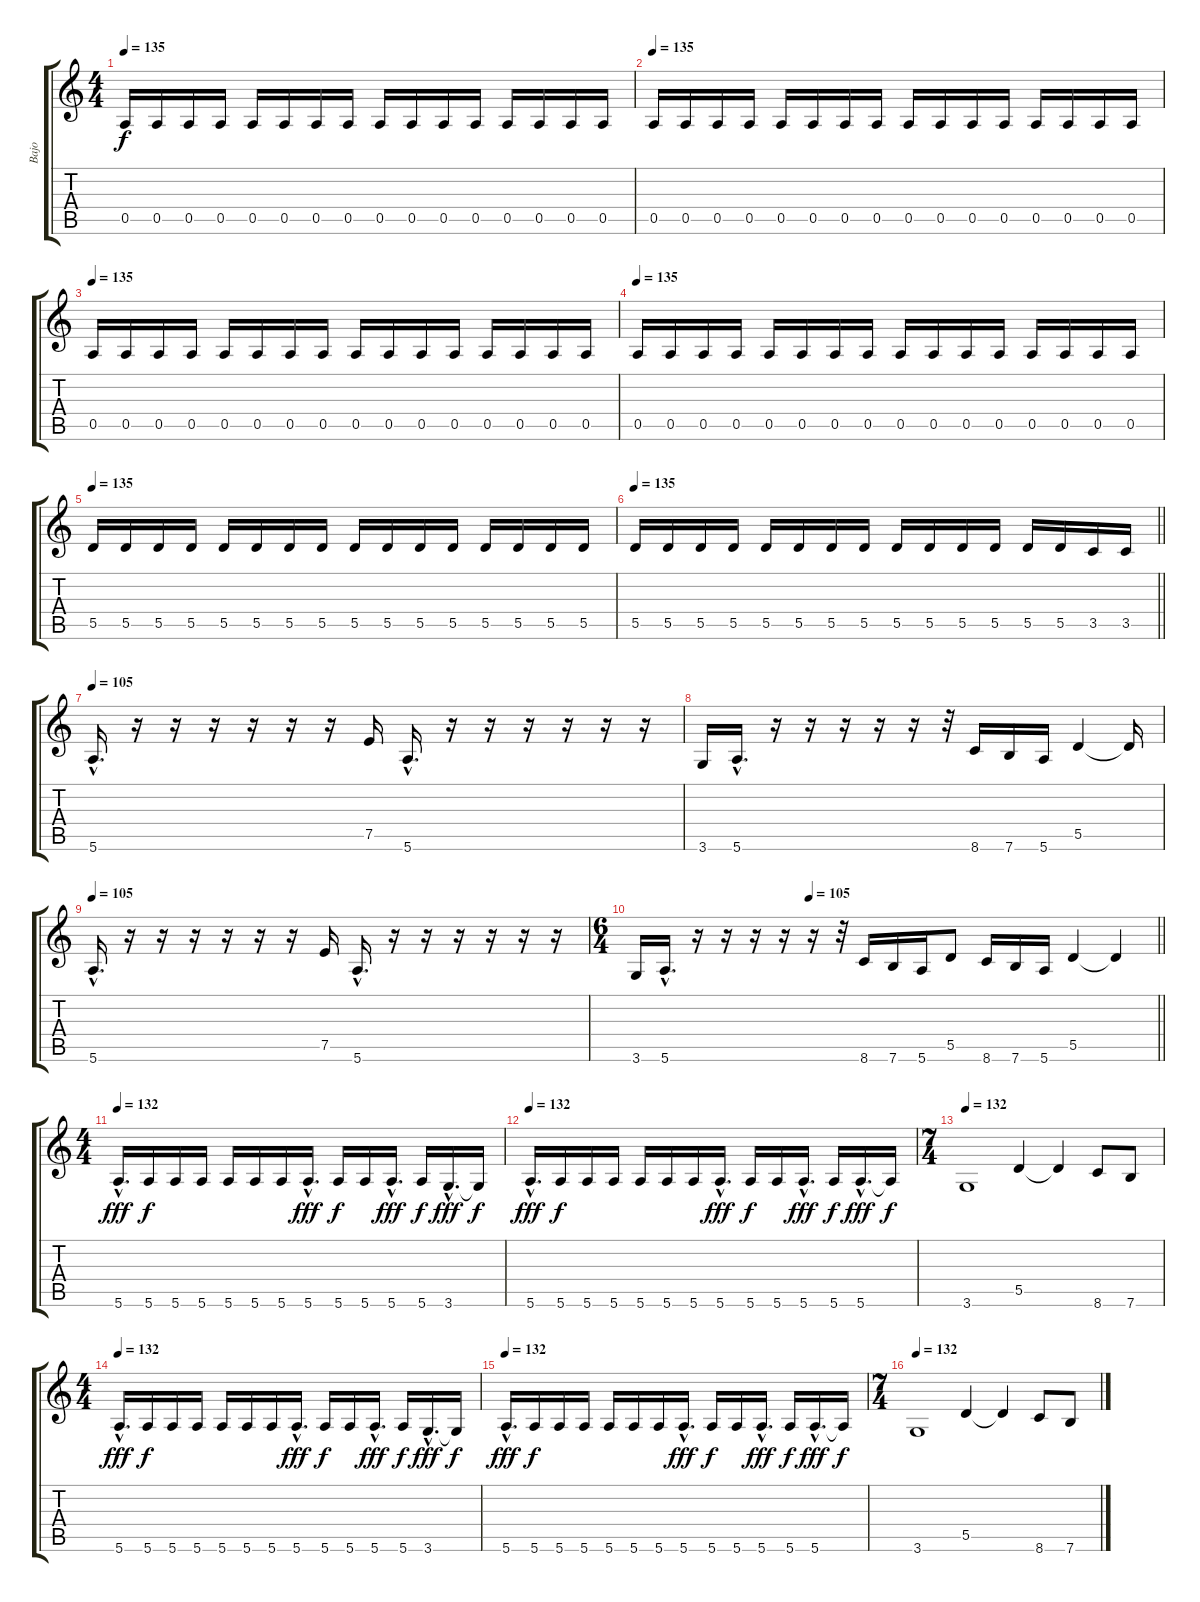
\track ("Bajo" "Bajo") {instrument electricbasspick}
\staff {score tabs}
\tuning (E4 B3 G3 D3 A2 E2) {hide}
\ts (4 4)
\tempo 135
\clef g2
\ks c
0.5.16{dy f} 0.5.16 0.5.16 0.5.16 0.5.16 0.5.16 0.5.16 0.5.16 0.5.16 0.5.16 0.5.16 0.5.16 0.5.16 0.5.16 0.5.16 0.5.16 |
\tempo 135
0.5.16 0.5.16 0.5.16 0.5.16 0.5.16 0.5.16 0.5.16 0.5.16 0.5.16 0.5.16 0.5.16 0.5.16 0.5.16 0.5.16 0.5.16 0.5.16 |
\tempo 135
0.5.16 0.5.16 0.5.16 0.5.16 0.5.16 0.5.16 0.5.16 0.5.16 0.5.16 0.5.16 0.5.16 0.5.16 0.5.16 0.5.16 0.5.16 0.5.16 |
\tempo 135
0.5.16 0.5.16 0.5.16 0.5.16 0.5.16 0.5.16 0.5.16 0.5.16 0.5.16 0.5.16 0.5.16 0.5.16 0.5.16 0.5.16 0.5.16 0.5.16 |
\tempo 135
5.5.16 5.5.16 5.5.16 5.5.16 5.5.16 5.5.16 5.5.16 5.5.16 5.5.16 5.5.16 5.5.16 5.5.16 5.5.16 5.5.16 5.5.16 5.5.16 |
\tempo 135
\barLineRight lightlight
5.5.16 5.5.16 5.5.16 5.5.16 5.5.16 5.5.16 5.5.16 5.5.16 5.5.16 5.5.16 5.5.16 5.5.16 5.5.16 5.5.16 3.5.16 3.5.16 |
\tempo 105
5.6{hac}.16{d} r.16 r.16 r.16 r.16 r.16 r.16 7.5.16 5.6{hac}.16{d} r.16 r.16 r.16 r.16 r.16 r.16 |
3.6.16 5.6{hac}.16{d} r.16 r.16 r.16 r.16 r.16 r.32 8.6.16 7.6.16 5.6.16 5.5.4 5.5{t}.16 |
\tempo 105
5.6{hac}.16{d} r.16 r.16 r.16 r.16 r.16 r.16 7.5.16 5.6{hac}.16{d} r.16 r.16 r.16 r.16 r.16 r.16 |
\ts (6 4)
\tempo (105 0.3333333333333333)
\barLineRight lightlight
3.6.16 5.6{hac}.16{d} r.16 r.16 r.16 r.16 r.16 r.32 8.6.16 7.6.16 5.6.16 5.5.8 8.6.16 7.6.16 5.6.16 5.5.4 5.5{t}.4 |
\ts (4 4)
\tempo 132
5.6{hac}.16{d dy fff} 5.6.16{dy f} 5.6.16 5.6.16 5.6.16 5.6.16 5.6.16 5.6{hac}.16{d dy fff} 5.6.16{dy f} 5.6.16 5.6{hac}.16{d dy fff} 5.6.16{dy f} 3.6{hac}.16{d dy fff} 3.6{t}.16{dy f} |
\tempo 132
5.6{hac}.16{d dy fff} 5.6.16{dy f} 5.6.16 5.6.16 5.6.16 5.6.16 5.6.16 5.6{hac}.16{d dy fff} 5.6.16{dy f} 5.6.16 5.6{hac}.16{d dy fff} 5.6.16{dy f} 5.6{hac}.16{d dy fff} 5.6{t}.16{dy f} |
\ts (7 4)
\tempo 132
3.6.1 5.5.4 5.5{t}.4 8.6.8 7.6.8 |
\ts (4 4)
\tempo 132
5.6{hac}.16{d dy fff} 5.6.16{dy f} 5.6.16 5.6.16 5.6.16 5.6.16 5.6.16 5.6{hac}.16{d dy fff} 5.6.16{dy f} 5.6.16 5.6{hac}.16{d dy fff} 5.6.16{dy f} 3.6{hac}.16{d dy fff} 3.6{t}.16{dy f} |
\tempo 132
5.6{hac}.16{d dy fff} 5.6.16{dy f} 5.6.16 5.6.16 5.6.16 5.6.16 5.6.16 5.6{hac}.16{d dy fff} 5.6.16{dy f} 5.6.16 5.6{hac}.16{d dy fff} 5.6.16{dy f} 5.6{hac}.16{d dy fff} 5.6{t}.16{dy f} |
\ts (7 4)
\tempo 132
3.6.1 5.5.4 5.5{t}.4 8.6.8 7.6.8
